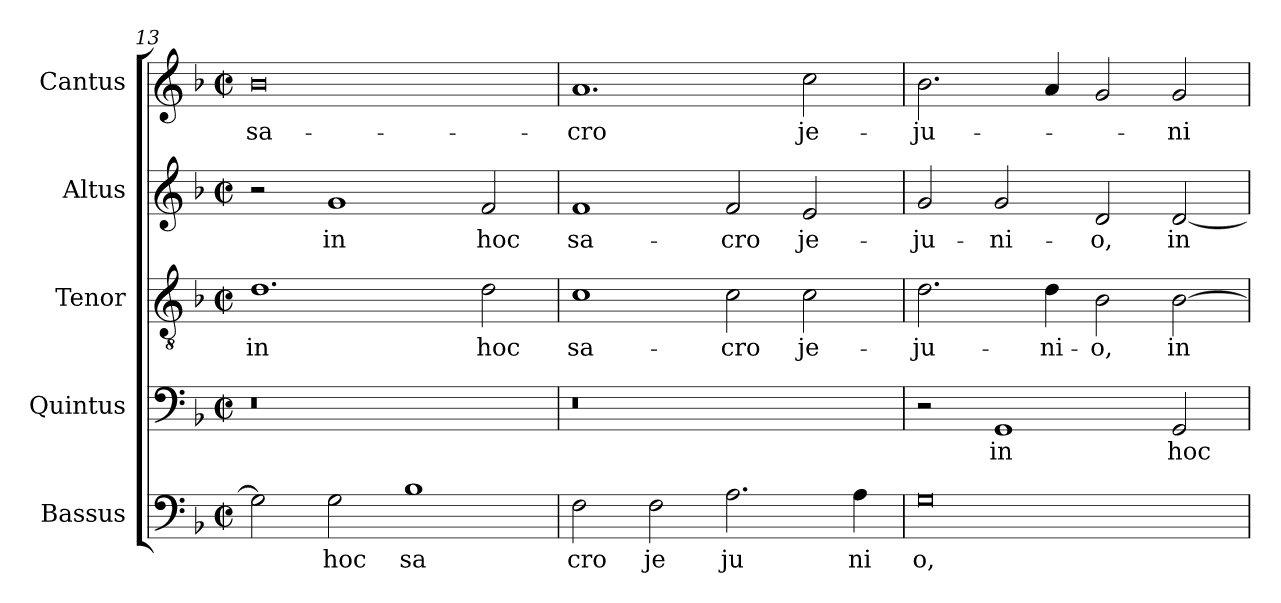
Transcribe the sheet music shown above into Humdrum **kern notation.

**kern	**text	**kern	**text	**kern	**text	**kern	**text	**kern	**text
*part5	*part5	*part4	*part4	*part3	*part3	*part2	*part2	*part1	*part1
*staff5	*staff5	*staff4	*staff4	*staff3	*staff3	*staff2	*staff2	*staff1	*staff1
*I"Bassus	*	*I"Quintus	*	*I"Tenor	*	*I"Altus	*	*I"Cantus	*
*clefF4	*	*clefF4	*	*clefGv2	*	*clefG2	*	*clefG2	*
*k[b-]	*	*k[b-]	*	*k[b-]	*	*k[b-]	*	*k[b-]	*
*F:	*	*F:	*	*F:	*	*F:	*	*F:	*
*M2/2	*	*M2/2	*	*M2/2	*	*M2/2	*	*M2/2	*
*met(c|)	*	*met(c|)	*	*met(c|)	*	*met(c|)	*	*met(c|)	*
=13	=13	=13	=13	=13	=13	=13	=13	=13	=13
!	!	!	!	!	!LO:LY:b:cj	!	!	!	!LO:LY:b:cj
2G\]	.	0r	.	1.d	in	2r	.	0b-	sa-
!	!LO:LY:b:cj	!	!	!	!	!	!LO:LY:b:cj	!	!
2G\	hoc	.	.	.	.	1g	in	.	.
!	!LO:LY:b:cj	!	!	!	!	!	!	!	!
1B-	sa	.	.	.	.	.	.	.	.
!	!	!	!	!	!LO:LY:b:cj	!	!LO:LY:b:cj	!	!
.	.	.	.	2d\	hoc	2f/	hoc	.	.
!!LO:LB:g=z
=14	=14	=14	=14	=14	=14	=14	=14	=14	=14
!	!LO:LY:b:cj	!	!	!	!LO:LY:b:cj	!	!LO:LY:b:cj	!	!LO:LY:b:cj
2F\	cro	0r	.	1c	sa-	1f	sa-	1.a	-cro
!	!LO:LY:b:cj	!	!	!	!	!	!	!	!
2F\	je	.	.	.	.	.	.	.	.
!	!LO:LY:b:cj	!	!	!	!LO:LY:b:cj	!	!LO:LY:b:cj	!	!
2.A\	ju	.	.	2c\	-cro	2f/	-cro	.	.
!	!	!	!	!	!LO:LY:b:cj	!	!LO:LY:b:cj	!	!LO:LY:b:cj
.	.	.	.	2c\	je-	2e/	je-	2cc\	je-
!	!LO:LY:b:cj	!	!	!	!	!	!	!	!
4A\	ni	.	.	.	.	.	.	.	.
=15	=15	=15	=15	=15	=15	=15	=15	=15	=15
!	!LO:LY:b:cj	!	!	!	!LO:LY:b:cj	!	!LO:LY:b:cj	!	!LO:LY:b:cj
0G	o,	2r	.	2.d\	-ju-	2g/	-ju-	2.b-\	-ju-
!	!	!	!LO:LY:b:cj	!	!	!	!LO:LY:b:cj	!	!
.	.	1GG	in	.	.	2g/	-ni-	.	.
!	!	!	!	!	!LO:LY:b:cj	!	!	!	!
.	.	.	.	4d\	-ni-	.	.	4a/	.
!	!	!	!	!	!LO:LY:b:cj	!	!LO:LY:b:cj	!	!
.	.	.	.	2B-\	-o,	2d/	-o,	2g/	.
!	!	!	!LO:LY:b:cj	!	!LO:LY:b:cj	!	!LO:LY:b:cj	!	!LO:LY:b:cj
.	.	2GG/	hoc	[>2B-\	in	[<2d/	in	2g/	-ni-
=	=	=	=	=	=	=	=	=	=
*-	*-	*-	*-	*-	*-	*-	*-	*-	*-
